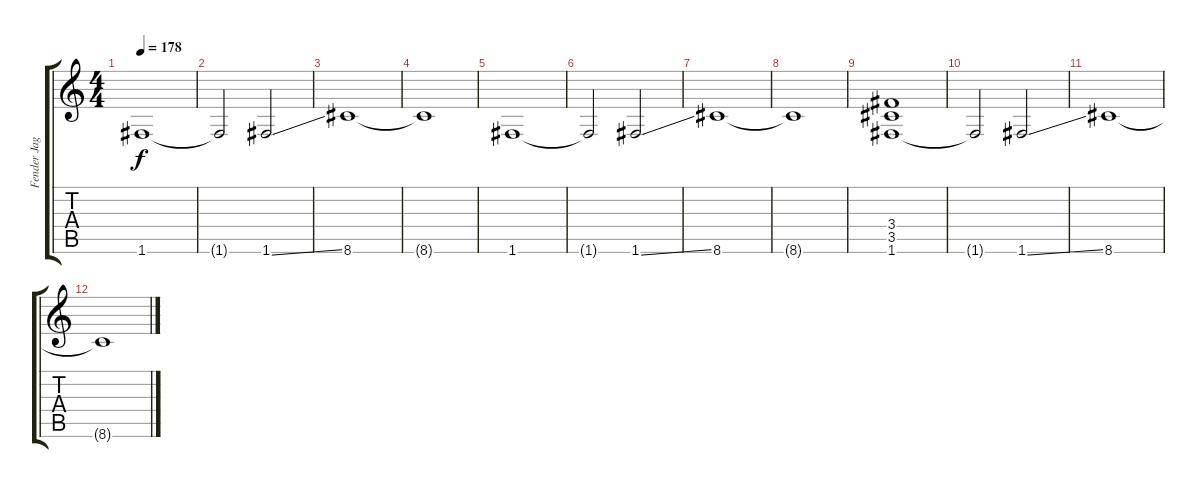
\track ("Fender Jaguar 2" "Fender Jag") {instrument overdrivenguitar}
\staff {score tabs}
\tuning (C4 C4 Ab3 Eb3 Bb2 F2) {hide}
\ts (4 4)
\tempo 178
\clef g2
\ks c
1.6.1{dy f} |
1.6{t}.2 1.6{ss}.2 |
8.6.1 |
8.6{t}.1 |
1.6.1 |
1.6{t}.2 1.6{ss}.2 |
8.6.1 |
8.6{t}.1 |
(3.4 3.5 1.6).1 |
1.6{t}.2 1.6{ss}.2 |
8.6.1 |
8.6{t}.1
